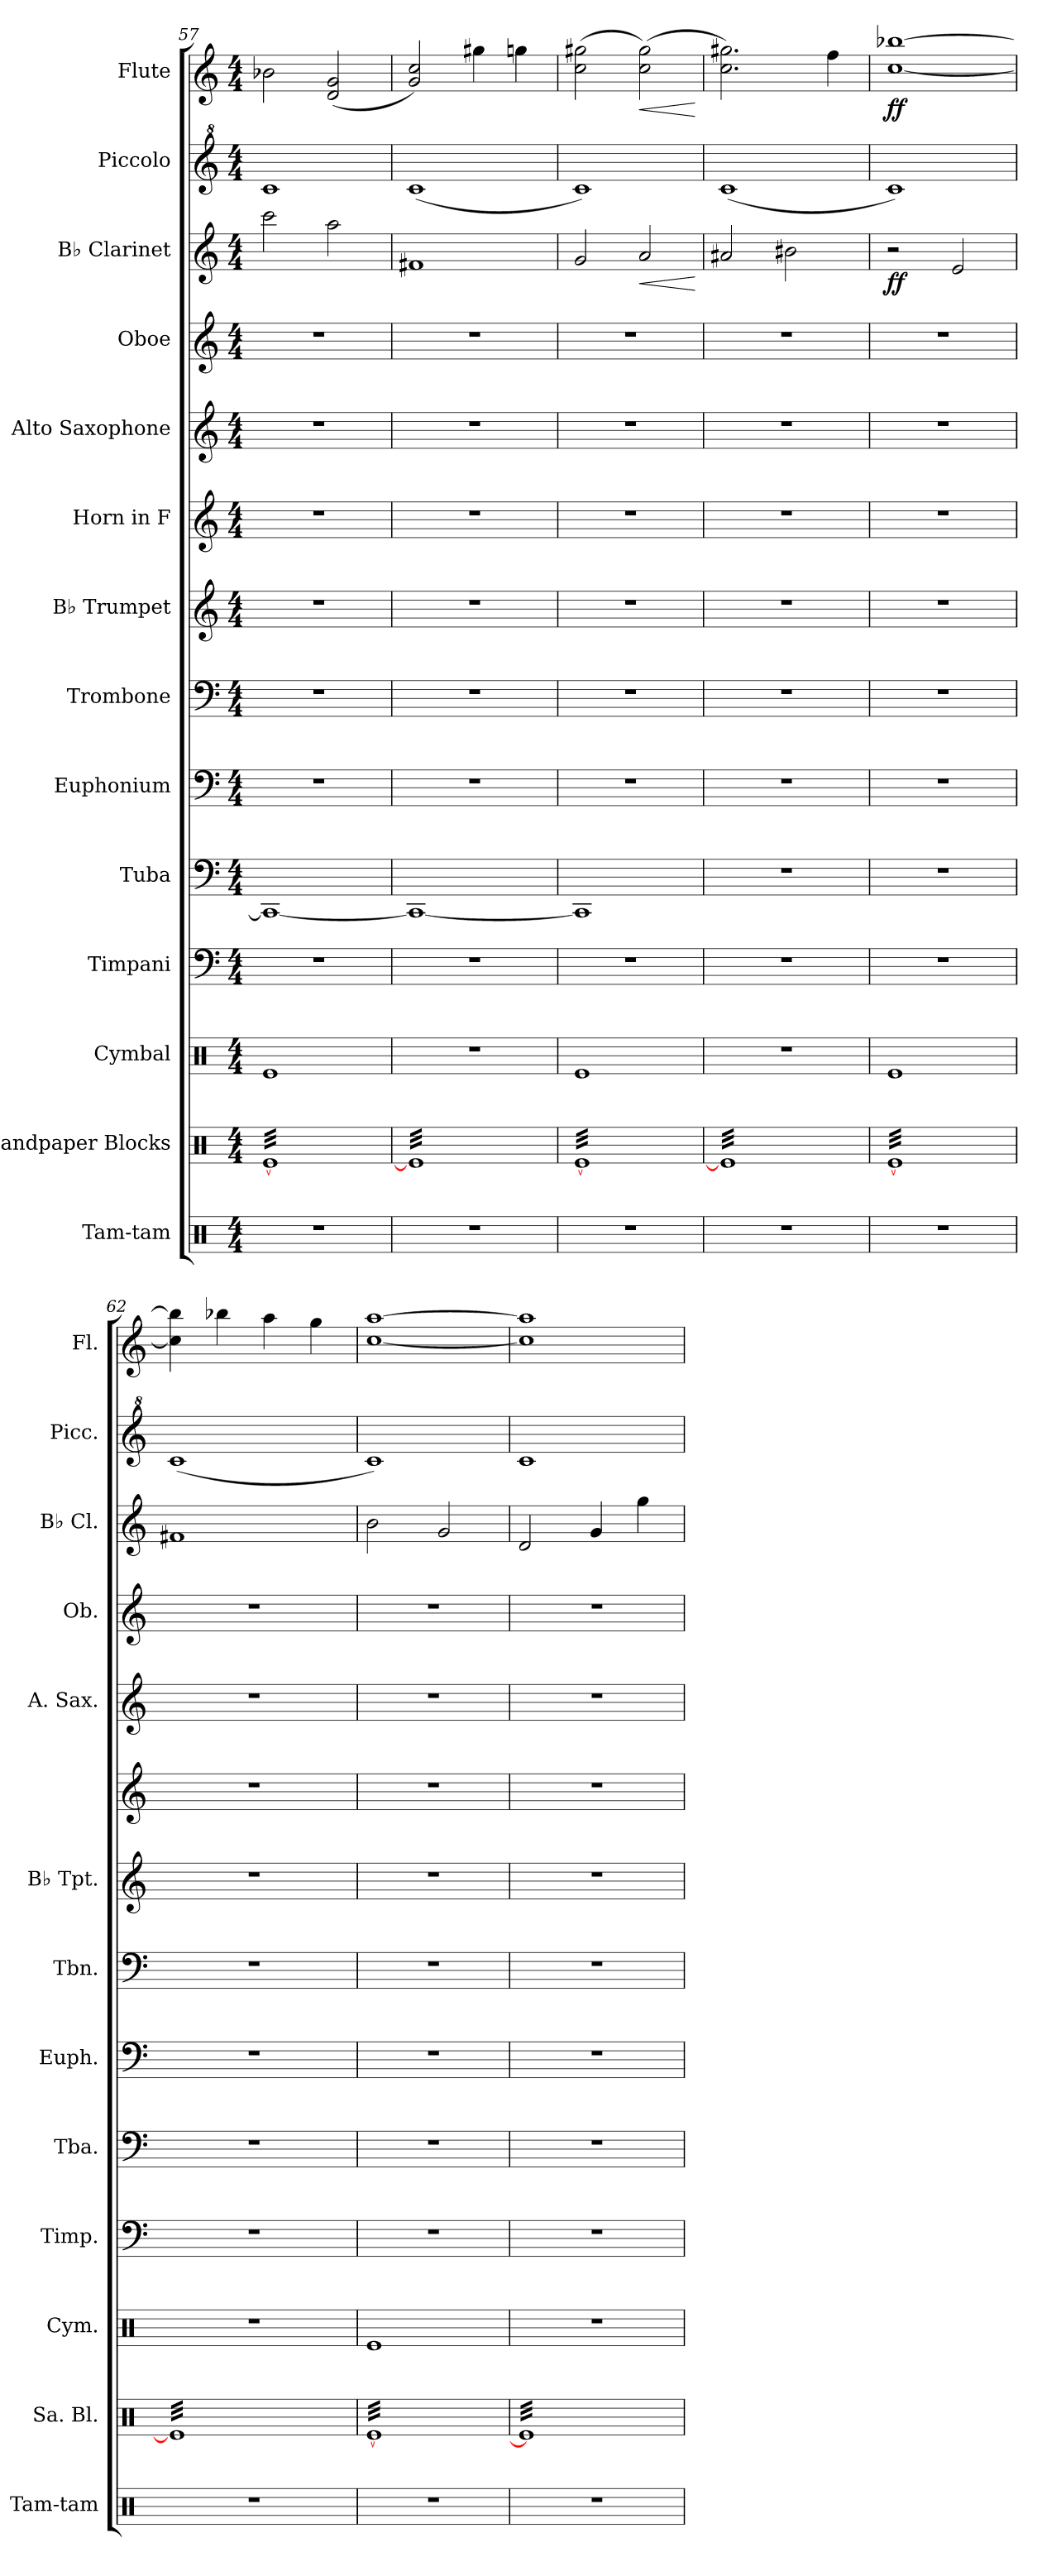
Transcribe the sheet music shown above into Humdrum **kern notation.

**kern	**kern	**kern	**kern	**kern	**kern	**kern	**kern	**kern	**kern	**kern	**kern	**dynam	**kern	**kern	**dynam
*part14	*part13	*part12	*part11	*part10	*part9	*part8	*part7	*part6	*part5	*part4	*part3	*part3	*part2	*part1	*part1
*staff14	*staff13	*staff12	*staff11	*staff10	*staff9	*staff8	*staff7	*staff6	*staff5	*staff4	*staff3	*staff3	*staff2	*staff1	*staff1
*I"Tam-tam	*I"Sandpaper Blocks	*I"Cymbal	*I"Timpani	*I"Tuba	*I"Euphonium	*I"Trombone	*I"B♭ Trumpet	*I"Horn in F	*I"Alto Saxophone	*I"Oboe	*I"B♭ Clarinet	*	*I"Piccolo	*I"Flute	*
*I'Tam-tam	*I'Sa. Bl.	*I'Cym.	*I'Timp.	*I'Tba.	*I'Euph.	*I'Tbn.	*I'B♭ Tpt.	*	*I'A. Sax.	*I'Ob.	*I'B♭ Cl.	*	*I'Picc.	*I'Fl.	*
*clefX	*clefX	*clefX	*clefF4	*clefF4	*clefF4	*clefF4	*clefG2	*clefG2	*clefG2	*clefG2	*clefG2	*	*clefG^2	*clefG2	*
*	*	*	*	*	*	*	*ITrd1c2	*ITrd4c7	*ITrd5c9	*	*ITrd1c2	*	*ITrd-7c-12	*	*
*k[]	*k[]	*k[]	*k[]	*k[]	*k[]	*k[]	*k[b-e-]	*k[b-]	*k[b-e-a-]	*k[]	*k[b-e-]	*	*k[]	*k[]	*
*M4/4	*M4/4	*M4/4	*M4/4	*M4/4	*M4/4	*M4/4	*M4/4	*M4/4	*M4/4	*M4/4	*M4/4	*	*M4/4	*M4/4	*
=57	=57	=57	=57	=57	=57	=57	=57	=57	=57	=57	=57	=57	=57	=57	=57
*	*tremolo	*	*	*	*	*	*	*	*	*	*	*	*	*	*
1r	[32ReLLL	1Re	1r	1CC_	1r	1r	1r	1r	1r	1r	2bb-\	.	1ccc	2b-X\	.
.	32Re	.	.	.	.	.	.	.	.	.	.	.	.	.	.
.	32Re	.	.	.	.	.	.	.	.	.	.	.	.	.	.
.	32Re	.	.	.	.	.	.	.	.	.	.	.	.	.	.
.	32Re	.	.	.	.	.	.	.	.	.	.	.	.	.	.
.	32Re	.	.	.	.	.	.	.	.	.	.	.	.	.	.
.	32Re	.	.	.	.	.	.	.	.	.	.	.	.	.	.
.	32Re	.	.	.	.	.	.	.	.	.	.	.	.	.	.
.	32Re	.	.	.	.	.	.	.	.	.	.	.	.	.	.
.	32Re	.	.	.	.	.	.	.	.	.	.	.	.	.	.
.	32Re	.	.	.	.	.	.	.	.	.	.	.	.	.	.
.	32Re	.	.	.	.	.	.	.	.	.	.	.	.	.	.
.	32Re	.	.	.	.	.	.	.	.	.	.	.	.	.	.
.	32Re	.	.	.	.	.	.	.	.	.	.	.	.	.	.
.	32Re	.	.	.	.	.	.	.	.	.	.	.	.	.	.
.	32Re	.	.	.	.	.	.	.	.	.	.	.	.	.	.
.	32Re	.	.	.	.	.	.	.	.	.	2gg\	.	.	(2d/ 2g/	.
.	32Re	.	.	.	.	.	.	.	.	.	.	.	.	.	.
.	32Re	.	.	.	.	.	.	.	.	.	.	.	.	.	.
.	32Re	.	.	.	.	.	.	.	.	.	.	.	.	.	.
.	32Re	.	.	.	.	.	.	.	.	.	.	.	.	.	.
.	32Re	.	.	.	.	.	.	.	.	.	.	.	.	.	.
.	32Re	.	.	.	.	.	.	.	.	.	.	.	.	.	.
.	32Re	.	.	.	.	.	.	.	.	.	.	.	.	.	.
.	32Re	.	.	.	.	.	.	.	.	.	.	.	.	.	.
.	32Re	.	.	.	.	.	.	.	.	.	.	.	.	.	.
.	32Re	.	.	.	.	.	.	.	.	.	.	.	.	.	.
.	32Re	.	.	.	.	.	.	.	.	.	.	.	.	.	.
.	32Re	.	.	.	.	.	.	.	.	.	.	.	.	.	.
.	32Re	.	.	.	.	.	.	.	.	.	.	.	.	.	.
.	32Re	.	.	.	.	.	.	.	.	.	.	.	.	.	.
.	32ReJJJ	.	.	.	.	.	.	.	.	.	.	.	.	.	.
=58	=58	=58	=58	=58	=58	=58	=58	=58	=58	=58	=58	=58	=58	=58	=58
1r	32Re]LLL	1r	1r	1CC_	1r	1r	1r	1r	1r	1r	1en	.	(1ccc	2g/ 2cc/)	.
.	32Re	.	.	.	.	.	.	.	.	.	.	.	.	.	.
.	32Re	.	.	.	.	.	.	.	.	.	.	.	.	.	.
.	32Re	.	.	.	.	.	.	.	.	.	.	.	.	.	.
.	32Re	.	.	.	.	.	.	.	.	.	.	.	.	.	.
.	32Re	.	.	.	.	.	.	.	.	.	.	.	.	.	.
.	32Re	.	.	.	.	.	.	.	.	.	.	.	.	.	.
.	32Re	.	.	.	.	.	.	.	.	.	.	.	.	.	.
.	32Re	.	.	.	.	.	.	.	.	.	.	.	.	.	.
.	32Re	.	.	.	.	.	.	.	.	.	.	.	.	.	.
.	32Re	.	.	.	.	.	.	.	.	.	.	.	.	.	.
.	32Re	.	.	.	.	.	.	.	.	.	.	.	.	.	.
.	32Re	.	.	.	.	.	.	.	.	.	.	.	.	.	.
.	32Re	.	.	.	.	.	.	.	.	.	.	.	.	.	.
.	32Re	.	.	.	.	.	.	.	.	.	.	.	.	.	.
.	32Re	.	.	.	.	.	.	.	.	.	.	.	.	.	.
.	32Re	.	.	.	.	.	.	.	.	.	.	.	.	4gg#X\	.
.	32Re	.	.	.	.	.	.	.	.	.	.	.	.	.	.
.	32Re	.	.	.	.	.	.	.	.	.	.	.	.	.	.
.	32Re	.	.	.	.	.	.	.	.	.	.	.	.	.	.
.	32Re	.	.	.	.	.	.	.	.	.	.	.	.	.	.
.	32Re	.	.	.	.	.	.	.	.	.	.	.	.	.	.
.	32Re	.	.	.	.	.	.	.	.	.	.	.	.	.	.
.	32Re	.	.	.	.	.	.	.	.	.	.	.	.	.	.
.	32Re	.	.	.	.	.	.	.	.	.	.	.	.	4ggn\	.
.	32Re	.	.	.	.	.	.	.	.	.	.	.	.	.	.
.	32Re	.	.	.	.	.	.	.	.	.	.	.	.	.	.
.	32Re	.	.	.	.	.	.	.	.	.	.	.	.	.	.
.	32Re	.	.	.	.	.	.	.	.	.	.	.	.	.	.
.	32Re	.	.	.	.	.	.	.	.	.	.	.	.	.	.
.	32Re	.	.	.	.	.	.	.	.	.	.	.	.	.	.
.	32ReJJJ	.	.	.	.	.	.	.	.	.	.	.	.	.	.
=59	=59	=59	=59	=59	=59	=59	=59	=59	=59	=59	=59	=59	=59	=59	=59
1r	[32ReLLL	1Re	1r	1CC]	1r	1r	1r	1r	1r	1r	2f/	.	1ccc)	(2cc\ 2gg#X\	.
.	32Re	.	.	.	.	.	.	.	.	.	.	.	.	.	.
.	32Re	.	.	.	.	.	.	.	.	.	.	.	.	.	.
.	32Re	.	.	.	.	.	.	.	.	.	.	.	.	.	.
.	32Re	.	.	.	.	.	.	.	.	.	.	.	.	.	.
.	32Re	.	.	.	.	.	.	.	.	.	.	.	.	.	.
.	32Re	.	.	.	.	.	.	.	.	.	.	.	.	.	.
.	32Re	.	.	.	.	.	.	.	.	.	.	.	.	.	.
.	32Re	.	.	.	.	.	.	.	.	.	.	.	.	.	.
.	32Re	.	.	.	.	.	.	.	.	.	.	.	.	.	.
.	32Re	.	.	.	.	.	.	.	.	.	.	.	.	.	.
.	32Re	.	.	.	.	.	.	.	.	.	.	.	.	.	.
.	32Re	.	.	.	.	.	.	.	.	.	.	.	.	.	.
.	32Re	.	.	.	.	.	.	.	.	.	.	.	.	.	.
.	32Re	.	.	.	.	.	.	.	.	.	.	.	.	.	.
.	32Re	.	.	.	.	.	.	.	.	.	.	.	.	.	.
!	!	!	!	!	!	!	!	!	!	!	!	!LO:HP:b	!	!	!LO:HP:b
.	32Re	.	.	.	.	.	.	.	.	.	2g/	<	.	(2cc\ 2gg#\)	<
.	32Re	.	.	.	.	.	.	.	.	.	.	.	.	.	.
.	32Re	.	.	.	.	.	.	.	.	.	.	.	.	.	.
.	32Re	.	.	.	.	.	.	.	.	.	.	.	.	.	.
.	32Re	.	.	.	.	.	.	.	.	.	.	.	.	.	.
.	32Re	.	.	.	.	.	.	.	.	.	.	.	.	.	.
.	32Re	.	.	.	.	.	.	.	.	.	.	.	.	.	.
.	32Re	.	.	.	.	.	.	.	.	.	.	.	.	.	.
.	32Re	.	.	.	.	.	.	.	.	.	.	.	.	.	.
.	32Re	.	.	.	.	.	.	.	.	.	.	.	.	.	.
.	32Re	.	.	.	.	.	.	.	.	.	.	.	.	.	.
.	32Re	.	.	.	.	.	.	.	.	.	.	.	.	.	.
.	32Re	.	.	.	.	.	.	.	.	.	.	.	.	.	.
.	32Re	.	.	.	.	.	.	.	.	.	.	.	.	.	.
.	32Re	.	.	.	.	.	.	.	.	.	.	.	.	.	.
.	32ReJJJ	.	.	.	.	.	.	.	.	.	.	.	.	.	.
.	.	.	.	.	.	.	.	.	.	.	.	[	.	.	[
=60	=60	=60	=60	=60	=60	=60	=60	=60	=60	=60	=60	=60	=60	=60	=60
1r	32Re]LLL	1r	1r	1r	1r	1r	1r	1r	1r	1r	2g#X/	.	(1ccc	2.cc\ 2.gg#X\)	.
.	32Re	.	.	.	.	.	.	.	.	.	.	.	.	.	.
.	32Re	.	.	.	.	.	.	.	.	.	.	.	.	.	.
.	32Re	.	.	.	.	.	.	.	.	.	.	.	.	.	.
.	32Re	.	.	.	.	.	.	.	.	.	.	.	.	.	.
.	32Re	.	.	.	.	.	.	.	.	.	.	.	.	.	.
.	32Re	.	.	.	.	.	.	.	.	.	.	.	.	.	.
.	32Re	.	.	.	.	.	.	.	.	.	.	.	.	.	.
.	32Re	.	.	.	.	.	.	.	.	.	.	.	.	.	.
.	32Re	.	.	.	.	.	.	.	.	.	.	.	.	.	.
.	32Re	.	.	.	.	.	.	.	.	.	.	.	.	.	.
.	32Re	.	.	.	.	.	.	.	.	.	.	.	.	.	.
.	32Re	.	.	.	.	.	.	.	.	.	.	.	.	.	.
.	32Re	.	.	.	.	.	.	.	.	.	.	.	.	.	.
.	32Re	.	.	.	.	.	.	.	.	.	.	.	.	.	.
.	32Re	.	.	.	.	.	.	.	.	.	.	.	.	.	.
.	32Re	.	.	.	.	.	.	.	.	.	2a#X\	.	.	.	.
.	32Re	.	.	.	.	.	.	.	.	.	.	.	.	.	.
.	32Re	.	.	.	.	.	.	.	.	.	.	.	.	.	.
.	32Re	.	.	.	.	.	.	.	.	.	.	.	.	.	.
.	32Re	.	.	.	.	.	.	.	.	.	.	.	.	.	.
.	32Re	.	.	.	.	.	.	.	.	.	.	.	.	.	.
.	32Re	.	.	.	.	.	.	.	.	.	.	.	.	.	.
.	32Re	.	.	.	.	.	.	.	.	.	.	.	.	.	.
.	32Re	.	.	.	.	.	.	.	.	.	.	.	.	4ff\	.
.	32Re	.	.	.	.	.	.	.	.	.	.	.	.	.	.
.	32Re	.	.	.	.	.	.	.	.	.	.	.	.	.	.
.	32Re	.	.	.	.	.	.	.	.	.	.	.	.	.	.
.	32Re	.	.	.	.	.	.	.	.	.	.	.	.	.	.
.	32Re	.	.	.	.	.	.	.	.	.	.	.	.	.	.
.	32Re	.	.	.	.	.	.	.	.	.	.	.	.	.	.
.	32ReJJJ	.	.	.	.	.	.	.	.	.	.	.	.	.	.
=61	=61	=61	=61	=61	=61	=61	=61	=61	=61	=61	=61	=61	=61	=61	=61
!	!	!	!	!	!	!	!	!	!	!	!	!LO:DY:b	!	!	!LO:DY:b
1r	[32ReLLL	1Re	1r	1r	1r	1r	1r	1r	1r	1r	2r	ff	1ccc)	[1cc [1bb-X	ff
.	32Re	.	.	.	.	.	.	.	.	.	.	.	.	.	.
.	32Re	.	.	.	.	.	.	.	.	.	.	.	.	.	.
.	32Re	.	.	.	.	.	.	.	.	.	.	.	.	.	.
.	32Re	.	.	.	.	.	.	.	.	.	.	.	.	.	.
.	32Re	.	.	.	.	.	.	.	.	.	.	.	.	.	.
.	32Re	.	.	.	.	.	.	.	.	.	.	.	.	.	.
.	32Re	.	.	.	.	.	.	.	.	.	.	.	.	.	.
.	32Re	.	.	.	.	.	.	.	.	.	.	.	.	.	.
.	32Re	.	.	.	.	.	.	.	.	.	.	.	.	.	.
.	32Re	.	.	.	.	.	.	.	.	.	.	.	.	.	.
.	32Re	.	.	.	.	.	.	.	.	.	.	.	.	.	.
.	32Re	.	.	.	.	.	.	.	.	.	.	.	.	.	.
.	32Re	.	.	.	.	.	.	.	.	.	.	.	.	.	.
.	32Re	.	.	.	.	.	.	.	.	.	.	.	.	.	.
.	32Re	.	.	.	.	.	.	.	.	.	.	.	.	.	.
.	32Re	.	.	.	.	.	.	.	.	.	2d/	.	.	.	.
.	32Re	.	.	.	.	.	.	.	.	.	.	.	.	.	.
.	32Re	.	.	.	.	.	.	.	.	.	.	.	.	.	.
.	32Re	.	.	.	.	.	.	.	.	.	.	.	.	.	.
.	32Re	.	.	.	.	.	.	.	.	.	.	.	.	.	.
.	32Re	.	.	.	.	.	.	.	.	.	.	.	.	.	.
.	32Re	.	.	.	.	.	.	.	.	.	.	.	.	.	.
.	32Re	.	.	.	.	.	.	.	.	.	.	.	.	.	.
.	32Re	.	.	.	.	.	.	.	.	.	.	.	.	.	.
.	32Re	.	.	.	.	.	.	.	.	.	.	.	.	.	.
.	32Re	.	.	.	.	.	.	.	.	.	.	.	.	.	.
.	32Re	.	.	.	.	.	.	.	.	.	.	.	.	.	.
.	32Re	.	.	.	.	.	.	.	.	.	.	.	.	.	.
.	32Re	.	.	.	.	.	.	.	.	.	.	.	.	.	.
.	32Re	.	.	.	.	.	.	.	.	.	.	.	.	.	.
.	32ReJJJ	.	.	.	.	.	.	.	.	.	.	.	.	.	.
!!LO:PB:g=z
=62	=62	=62	=62	=62	=62	=62	=62	=62	=62	=62	=62	=62	=62	=62	=62
1r	32Re]LLL	1r	1r	1r	1r	1r	1r	1r	1r	1r	1en	.	(1ccc	4cc\] 4bb-\]	.
.	32Re	.	.	.	.	.	.	.	.	.	.	.	.	.	.
.	32Re	.	.	.	.	.	.	.	.	.	.	.	.	.	.
.	32Re	.	.	.	.	.	.	.	.	.	.	.	.	.	.
.	32Re	.	.	.	.	.	.	.	.	.	.	.	.	.	.
.	32Re	.	.	.	.	.	.	.	.	.	.	.	.	.	.
.	32Re	.	.	.	.	.	.	.	.	.	.	.	.	.	.
.	32Re	.	.	.	.	.	.	.	.	.	.	.	.	.	.
.	32Re	.	.	.	.	.	.	.	.	.	.	.	.	4bb-X\	.
.	32Re	.	.	.	.	.	.	.	.	.	.	.	.	.	.
.	32Re	.	.	.	.	.	.	.	.	.	.	.	.	.	.
.	32Re	.	.	.	.	.	.	.	.	.	.	.	.	.	.
.	32Re	.	.	.	.	.	.	.	.	.	.	.	.	.	.
.	32Re	.	.	.	.	.	.	.	.	.	.	.	.	.	.
.	32Re	.	.	.	.	.	.	.	.	.	.	.	.	.	.
.	32Re	.	.	.	.	.	.	.	.	.	.	.	.	.	.
.	32Re	.	.	.	.	.	.	.	.	.	.	.	.	4aa\	.
.	32Re	.	.	.	.	.	.	.	.	.	.	.	.	.	.
.	32Re	.	.	.	.	.	.	.	.	.	.	.	.	.	.
.	32Re	.	.	.	.	.	.	.	.	.	.	.	.	.	.
.	32Re	.	.	.	.	.	.	.	.	.	.	.	.	.	.
.	32Re	.	.	.	.	.	.	.	.	.	.	.	.	.	.
.	32Re	.	.	.	.	.	.	.	.	.	.	.	.	.	.
.	32Re	.	.	.	.	.	.	.	.	.	.	.	.	.	.
.	32Re	.	.	.	.	.	.	.	.	.	.	.	.	4gg\	.
.	32Re	.	.	.	.	.	.	.	.	.	.	.	.	.	.
.	32Re	.	.	.	.	.	.	.	.	.	.	.	.	.	.
.	32Re	.	.	.	.	.	.	.	.	.	.	.	.	.	.
.	32Re	.	.	.	.	.	.	.	.	.	.	.	.	.	.
.	32Re	.	.	.	.	.	.	.	.	.	.	.	.	.	.
.	32Re	.	.	.	.	.	.	.	.	.	.	.	.	.	.
.	32ReJJJ	.	.	.	.	.	.	.	.	.	.	.	.	.	.
=63	=63	=63	=63	=63	=63	=63	=63	=63	=63	=63	=63	=63	=63	=63	=63
1r	[32ReLLL	1Re	1r	1r	1r	1r	1r	1r	1r	1r	2a\	.	1ccc)	[1cc [1aa	.
.	32Re	.	.	.	.	.	.	.	.	.	.	.	.	.	.
.	32Re	.	.	.	.	.	.	.	.	.	.	.	.	.	.
.	32Re	.	.	.	.	.	.	.	.	.	.	.	.	.	.
.	32Re	.	.	.	.	.	.	.	.	.	.	.	.	.	.
.	32Re	.	.	.	.	.	.	.	.	.	.	.	.	.	.
.	32Re	.	.	.	.	.	.	.	.	.	.	.	.	.	.
.	32Re	.	.	.	.	.	.	.	.	.	.	.	.	.	.
.	32Re	.	.	.	.	.	.	.	.	.	.	.	.	.	.
.	32Re	.	.	.	.	.	.	.	.	.	.	.	.	.	.
.	32Re	.	.	.	.	.	.	.	.	.	.	.	.	.	.
.	32Re	.	.	.	.	.	.	.	.	.	.	.	.	.	.
.	32Re	.	.	.	.	.	.	.	.	.	.	.	.	.	.
.	32Re	.	.	.	.	.	.	.	.	.	.	.	.	.	.
.	32Re	.	.	.	.	.	.	.	.	.	.	.	.	.	.
.	32Re	.	.	.	.	.	.	.	.	.	.	.	.	.	.
.	32Re	.	.	.	.	.	.	.	.	.	2f/	.	.	.	.
.	32Re	.	.	.	.	.	.	.	.	.	.	.	.	.	.
.	32Re	.	.	.	.	.	.	.	.	.	.	.	.	.	.
.	32Re	.	.	.	.	.	.	.	.	.	.	.	.	.	.
.	32Re	.	.	.	.	.	.	.	.	.	.	.	.	.	.
.	32Re	.	.	.	.	.	.	.	.	.	.	.	.	.	.
.	32Re	.	.	.	.	.	.	.	.	.	.	.	.	.	.
.	32Re	.	.	.	.	.	.	.	.	.	.	.	.	.	.
.	32Re	.	.	.	.	.	.	.	.	.	.	.	.	.	.
.	32Re	.	.	.	.	.	.	.	.	.	.	.	.	.	.
.	32Re	.	.	.	.	.	.	.	.	.	.	.	.	.	.
.	32Re	.	.	.	.	.	.	.	.	.	.	.	.	.	.
.	32Re	.	.	.	.	.	.	.	.	.	.	.	.	.	.
.	32Re	.	.	.	.	.	.	.	.	.	.	.	.	.	.
.	32Re	.	.	.	.	.	.	.	.	.	.	.	.	.	.
.	32ReJJJ	.	.	.	.	.	.	.	.	.	.	.	.	.	.
=64	=64	=64	=64	=64	=64	=64	=64	=64	=64	=64	=64	=64	=64	=64	=64
1r	32Re]LLL	1r	1r	1r	1r	1r	1r	1r	1r	1r	2c/	.	1ccc	1cc] 1aa]	.
.	32Re	.	.	.	.	.	.	.	.	.	.	.	.	.	.
.	32Re	.	.	.	.	.	.	.	.	.	.	.	.	.	.
.	32Re	.	.	.	.	.	.	.	.	.	.	.	.	.	.
.	32Re	.	.	.	.	.	.	.	.	.	.	.	.	.	.
.	32Re	.	.	.	.	.	.	.	.	.	.	.	.	.	.
.	32Re	.	.	.	.	.	.	.	.	.	.	.	.	.	.
.	32Re	.	.	.	.	.	.	.	.	.	.	.	.	.	.
.	32Re	.	.	.	.	.	.	.	.	.	.	.	.	.	.
.	32Re	.	.	.	.	.	.	.	.	.	.	.	.	.	.
.	32Re	.	.	.	.	.	.	.	.	.	.	.	.	.	.
.	32Re	.	.	.	.	.	.	.	.	.	.	.	.	.	.
.	32Re	.	.	.	.	.	.	.	.	.	.	.	.	.	.
.	32Re	.	.	.	.	.	.	.	.	.	.	.	.	.	.
.	32Re	.	.	.	.	.	.	.	.	.	.	.	.	.	.
.	32Re	.	.	.	.	.	.	.	.	.	.	.	.	.	.
.	32Re	.	.	.	.	.	.	.	.	.	4f/	.	.	.	.
.	32Re	.	.	.	.	.	.	.	.	.	.	.	.	.	.
.	32Re	.	.	.	.	.	.	.	.	.	.	.	.	.	.
.	32Re	.	.	.	.	.	.	.	.	.	.	.	.	.	.
.	32Re	.	.	.	.	.	.	.	.	.	.	.	.	.	.
.	32Re	.	.	.	.	.	.	.	.	.	.	.	.	.	.
.	32Re	.	.	.	.	.	.	.	.	.	.	.	.	.	.
.	32Re	.	.	.	.	.	.	.	.	.	.	.	.	.	.
.	32Re	.	.	.	.	.	.	.	.	.	4ff\	.	.	.	.
.	32Re	.	.	.	.	.	.	.	.	.	.	.	.	.	.
.	32Re	.	.	.	.	.	.	.	.	.	.	.	.	.	.
.	32Re	.	.	.	.	.	.	.	.	.	.	.	.	.	.
.	32Re	.	.	.	.	.	.	.	.	.	.	.	.	.	.
.	32Re	.	.	.	.	.	.	.	.	.	.	.	.	.	.
.	32Re	.	.	.	.	.	.	.	.	.	.	.	.	.	.
.	32ReJJJ	.	.	.	.	.	.	.	.	.	.	.	.	.	.
*	*Xtremolo	*	*	*	*	*	*	*	*	*	*	*	*	*	*
=	=	=	=	=	=	=	=	=	=	=	=	=	=	=	=
*-	*-	*-	*-	*-	*-	*-	*-	*-	*-	*-	*-	*-	*-	*-	*-
